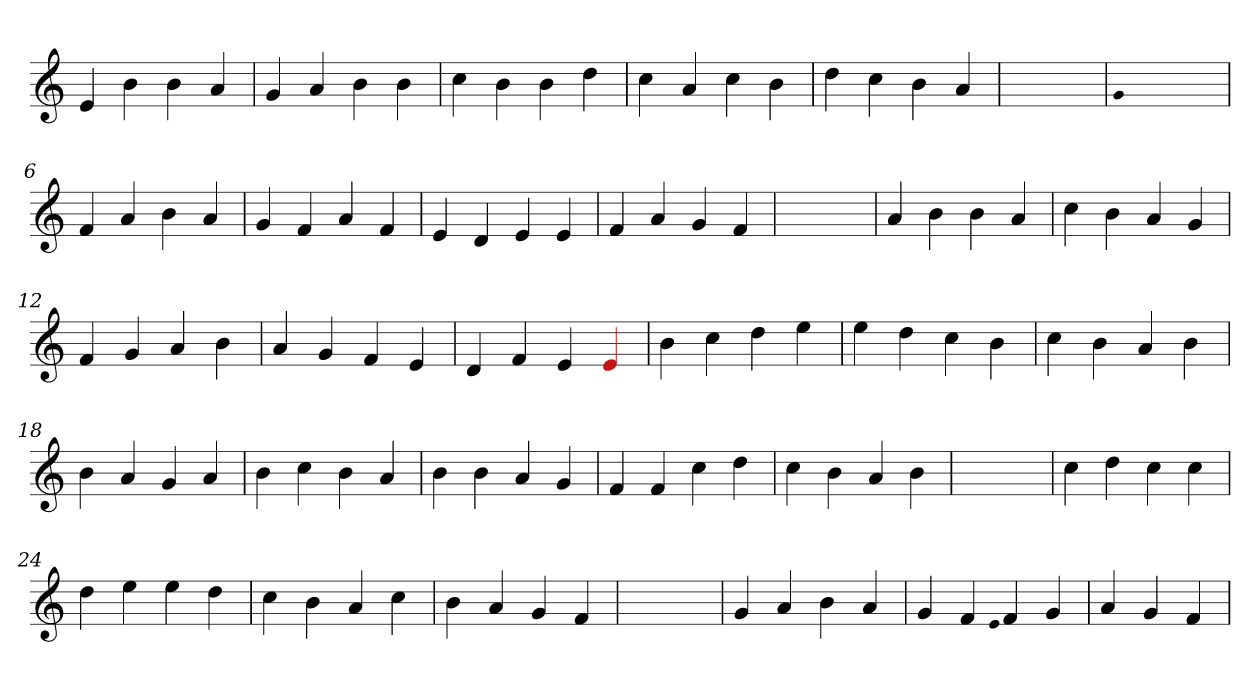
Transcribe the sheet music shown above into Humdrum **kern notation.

**kern
*part1
*staff1
*clefG2
=1
4e
4b
4b
4a
=2
4g
4a
4b
4b
=3
4cc
4b
4b
4dd
=4
4cc
4a
4cc
4b
=5
4dd
4cc
4b
4a
=6
1ryy
=6
qqg
1ryy
=6
4f
4a
4b
4a
=7
4g
4f
4a
4f
=8
4e
4d
4e
4e
=9
4f
4a
4g
4f
=10
1ryy
=10
4a
4b
4b
4a
=11
4cc
4b
4a
4g
=12
4f
4g
4a
4b
=13
4a
4g
4f
4e
=14
4d
4f
4e
4Re
=15
4b
4cc
4dd
4ee
=16
4ee
4dd
4cc
4b
=17
4cc
4b
4a
4b
=18
4b
4a
4g
4a
=19
4b
4cc
4b
4a
=20
4b
4b
4a
4g
=21
4f
4f
4cc
4dd
=22
4cc
4b
4a
4b
=23
1ryy
=23
4cc
4dd
4cc
4cc
=24
4dd
4ee
4ee
4dd
=25
4cc
4b
4a
4cc
=26
4b
4a
4g
4f
=27
1ryy
=27
4g
4a
4b
4a
=28
4g
4f
qqe
4f
4g
=29
4a
4g
4f
=
*-
